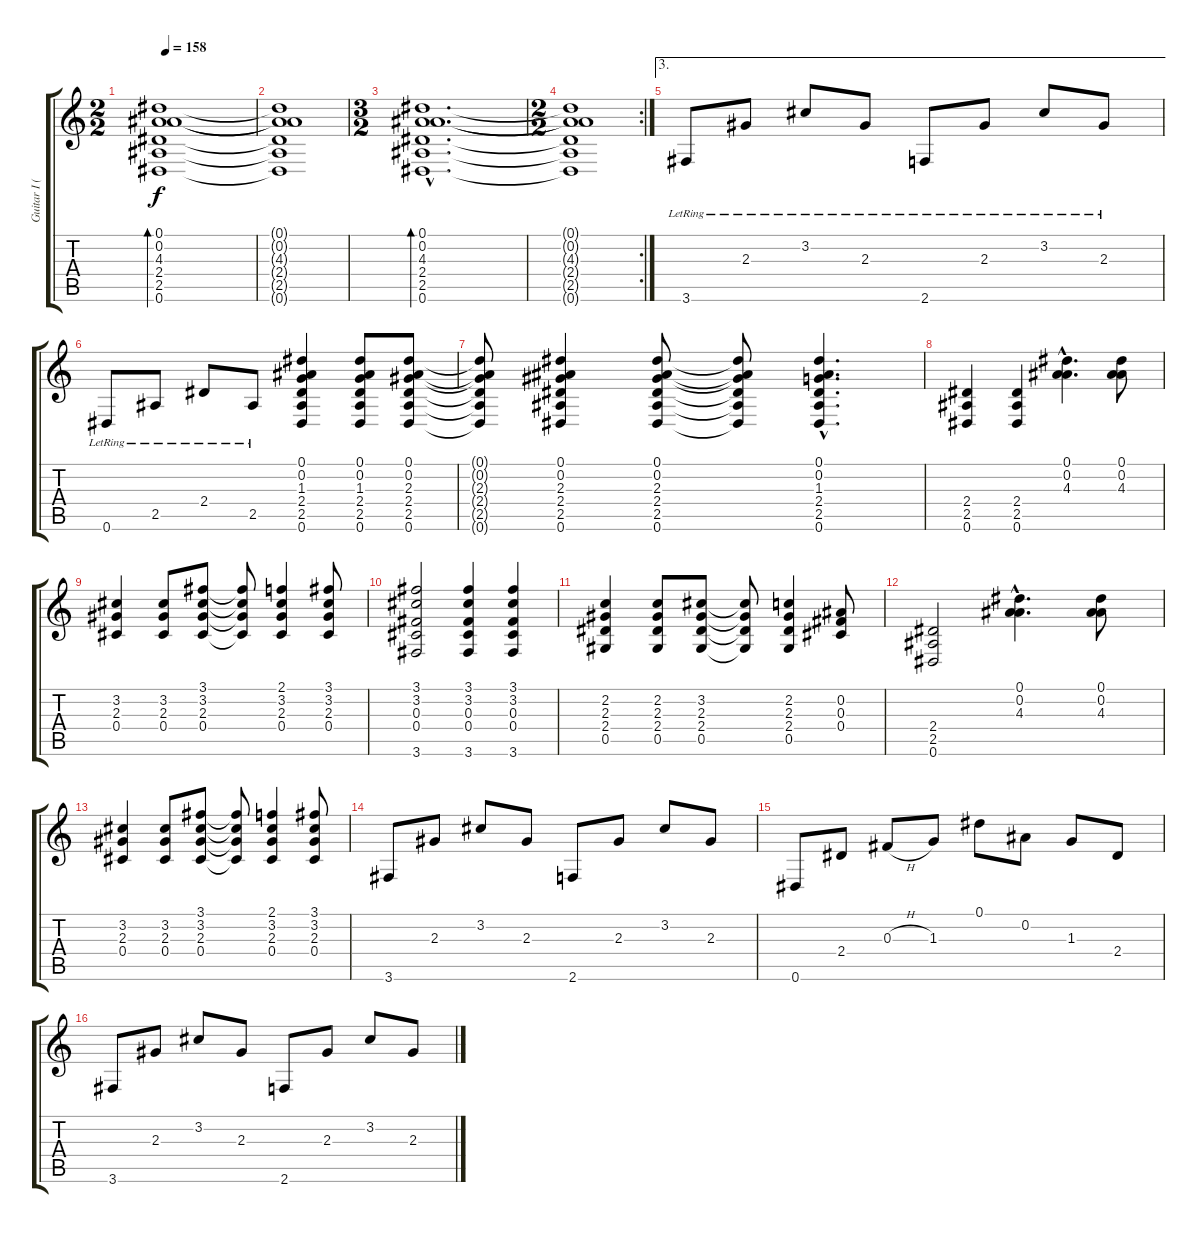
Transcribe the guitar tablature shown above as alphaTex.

\track ("Guitar I (acoust. 12 stg.)" "Guitar I (") {instrument acousticguitarsteel}
\staff {score tabs}
\tuning (Eb4 Bb3 Gb3 Db3 Ab2 Eb2) {hide}
\ts (2 2)
\tempo 158
\clef g2
\ks c
(0.1 0.2 4.3 2.4 2.5 0.6).1{bd 60 dy f} |
(0.1{t} 0.2{t} 4.3{t} 2.4{t} 2.5{t} 0.6{t}).1 |
\ts (3 2)
(0.1{hac} 0.2{hac} 4.3{hac} 2.4{hac} 2.5{hac} 0.6{hac}).1{d bd 60} |
\rc 2
\ts (2 2)
(0.1{t} 0.2{t} 4.3{t} 2.4{t} 2.5{t} 0.6{t}).1 |
\ae 3
3.6{lr}.8 2.3{lr}.8 3.2{lr}.8 2.3{lr}.8 2.6{lr}.8 2.3{lr}.8 3.2{lr}.8 2.3{lr}.8 |
0.6{lr}.8 2.5{lr}.8 2.4{lr}.8 2.5{lr}.8 (0.1 0.2 1.3 2.4 2.5 0.6).4 (0.1 0.2 1.3 2.4 2.5 0.6).8 (0.1 0.2 2.3 2.4 2.5 0.6).8 |
(0.1{t} 0.2{t} 2.3{t} 2.4{t} 2.5{t} 0.6{t}).8 (0.1 0.2 2.3 2.4 2.5 0.6).4 (0.1 0.2 2.3 2.4 2.5 0.6).8 (0.1{t} 0.2{t} 2.3{t} 2.4{t} 2.5{t} 0.6{t}).8 (0.1{hac} 0.2{hac} 1.3{hac} 2.4{hac} 2.5{hac} 0.6{hac}).4{d} |
(2.4 2.5 0.6).4 (2.4 2.5 0.6).4 (0.1{hac} 0.2{hac} 4.3{hac}).4{d} (0.1 0.2 4.3).8 |
(3.2 2.3 0.4).4 (3.2 2.3 0.4).8 (3.1 3.2 2.3 0.4).8 (3.1{t} 3.2{t} 2.3{t} 0.4{t}).8 (2.1 3.2 2.3 0.4).4 (3.1 3.2 2.3 0.4).8 |
(3.1 3.2 0.3 0.4 3.6).2 (3.1 3.2 0.3 0.4 3.6).4 (3.1 3.2 0.3 0.4 3.6).4 |
(2.2 2.3 2.4 0.5).4 (2.2 2.3 2.4 0.5).8 (3.2 2.3 2.4 0.5).8 (3.2{t} 2.3{t} 2.4{t} 0.5{t}).8 (2.2 2.3 2.4 0.5).4 (0.2 0.3 0.4).8 |
(2.4 2.5 0.6).2 (0.1{hac} 0.2{hac} 4.3{hac}).4{d} (0.1 0.2 4.3).8 |
(3.2 2.3 0.4).4 (3.2 2.3 0.4).8 (3.1 3.2 2.3 0.4).8 (3.1{t} 3.2{t} 2.3{t} 0.4{t}).8 (2.1 3.2 2.3 0.4).4 (3.1 3.2 2.3 0.4).8 |
3.6.8 2.3.8 3.2.8 2.3.8 2.6.8 2.3.8 3.2.8 2.3.8 |
0.6.8 2.4.8 0.3{h}.8 1.3.8 0.1.8 0.2.8 1.3.8 2.4.8 |
3.6.8 2.3.8 3.2.8 2.3.8 2.6.8 2.3.8 3.2.8 2.3.8
